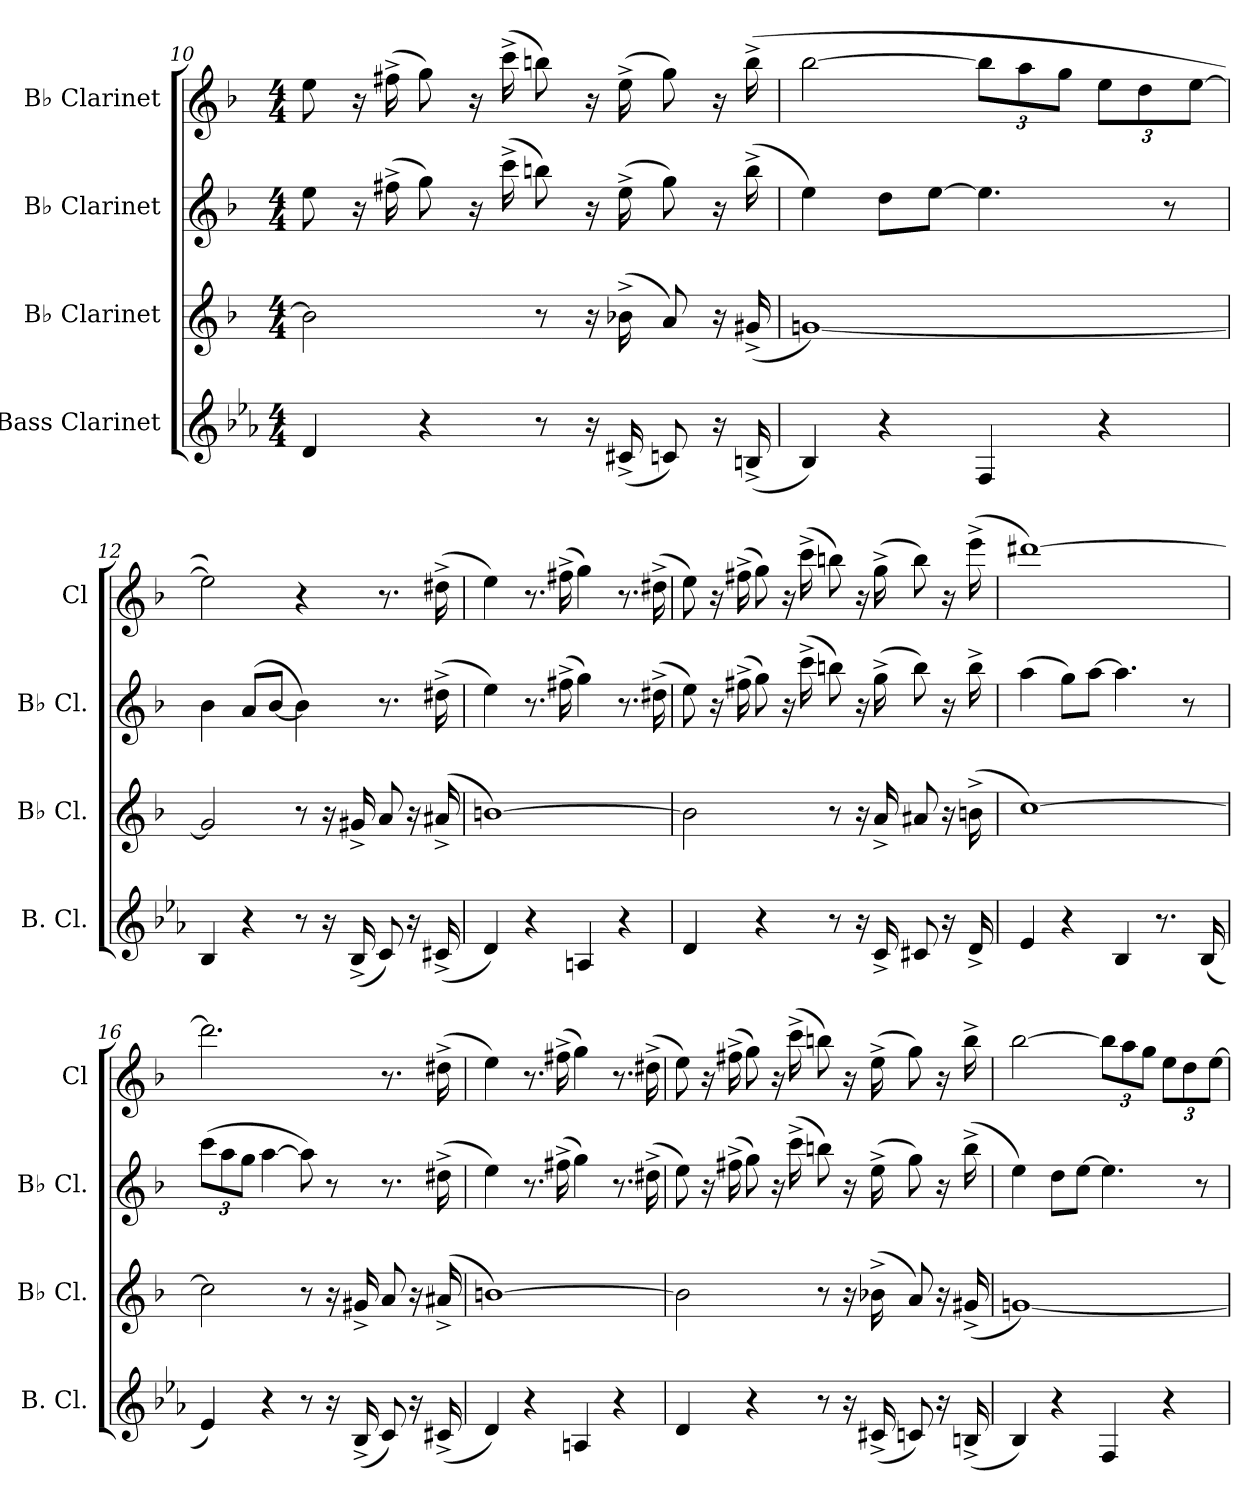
**kern	**kern	**kern	**kern
*part4	*part3	*part2	*part1
*staff4	*staff3	*staff2	*staff1
*I"Bass Clarinet	*I"B♭ Clarinet	*I"B♭ Clarinet	*I"B♭ Clarinet
*I'B. Cl.	*I'B♭ Cl.	*I'B♭ Cl.	*I'Cl
!!LO:PB:g=z
*clefG2	*clefG2	*clefG2	*clefG2
*ITrd8c14	*ITrd1c2	*ITrd1c2	*ITrd1c2
*k[b-e-a-]	*k[b-e-a-]	*k[b-e-a-]	*k[b-e-a-]
*M4/4	*M4/4	*M4/4	*M4/4
=10	=10	=10	=10
4D/	2a\]	8dd\	8dd\
.	.	16r	16r
.	.	(16een^\	(16een^\
4r	.	8ff\)	8ff\)
.	.	16r	16r
.	.	(16bb-^\	(16bb-^\
8r	8r	8aan\)	8aan\)
16r	16r	16r	16r
(16C#X^/	(16a-X^\	(16dd^\	(16dd^\
8Cn/)	8g/)	8ff\)	8ff\)
16r	16r	16r	16r
(16BBn^/	(16f#X^/	(16aa^\	(16aa^\
=11	=11	=11	=11
4BB-/)	[1fn)	4dd\)	[2aa-\
4r	.	8cc\L	.
.	.	[8dd\J	.
*	*	*	*Xbrackettup
4FF/	.	4.dd\]	12aa-\L]
.	.	.	12gg\
.	.	.	12ff\J
4r	.	.	12dd\L
.	.	.	12cc\
.	.	8r	.
.	.	.	[12dd\J
=12	=12	=12	=12
4BB-/	2f/]	4a-\	2dd\])
4r	.	(8g/L	.
.	.	[8a-/J	.
8r	8r	4a-\])	4r
16r	16r	.	.
(16BB-^/	16f#X^/	.	.
8C/)	8g/	8.r	8.r
16r	16r	.	.
(16C#X^/	(16g#X^/	(16cc#X^\	(16cc#X^\
!!LO:LB:g=z
=13	=13	=13	=13
4D/)	[1an)	4dd\)	4dd\)
4r	.	8.r	8.r
.	.	(16een^\	(16een^\
4AAn/	.	4ff\)	4ff\)
4r	.	8.r	8.r
.	.	(16cc#X^\	(16cc#X^\
=14	=14	=14	=14
4D/	2a\]	8dd\)	8dd\)
.	.	16r	16r
.	.	(16een^\	(16een^\
4r	.	8ff\)	8ff\)
.	.	16r	16r
.	.	(16bb-^\	(16bb-^\
8r	8r	8aan\)	8aan\)
16r	16r	16r	16r
16C^/	16g^/	(16ff^\	(16ff^\
8C#X/	8g#X/	8aa\)	8aa\)
16r	16r	16r	16r
16D^/	(16an^\	16aa^\	(16ddd^\
=15	=15	=15	=15
4E-/	[1b-)	(4gg\	[1ccc#X)
4r	.	8ff\L)	.
.	.	[8gg\J	.
4BB-/	.	4.gg\]	.
8.r	.	.	.
.	.	8r	.
(16BB-/	.	.	.
!!LO:LB:g=z
=16	=16	=16	=16
*	*	*Xbrackettup	*
4E-/)	2b-\]	(12bb-\L	2.ccc#\]
.	.	12gg\	.
.	.	12ff\J	.
4r	.	[4gg\	.
8r	8r	8gg\])	.
16r	16r	8r	.
(16BB-^/	16f#X^/	.	.
8C/)	8g/	8.r	8.r
16r	16r	.	.
(16C#X^/	(16g#X^/	(16cc#X^\	(16cc#X^\
=17	=17	=17	=17
4D/)	[1an)	4dd\)	4dd\)
4r	.	8.r	8.r
.	.	(16een^\	(16een^\
4AAn/	.	4ff\)	4ff\)
4r	.	8.r	8.r
.	.	(16cc#X^\	(16cc#X^\
=18	=18	=18	=18
4D/	2a\]	8dd\)	8dd\)
.	.	16r	16r
.	.	(16een^\	(16een^\
4r	.	8ff\)	8ff\)
.	.	16r	16r
.	.	(16bb-^\	(16bb-^\
8r	8r	8aan\)	8aan\)
16r	16r	16r	16r
(16C#X^/	(16a-X^\	(16dd^\	(16dd^\
8Cn/)	8g/)	8ff\)	8ff\)
16r	16r	16r	16r
(16BBn^/	(16f#X^/	(16aa^\	16aa^\
!!LO:PB:g=z
=19	=19	=19	=19
4BB-/)	[1fn)	4dd\)	[2aa-\
4r	.	8cc\L	.
.	.	[8dd\J	.
4FF/	.	4.dd\]	12aa-\L]
.	.	.	12gg\
.	.	.	12ff\J
4r	.	.	12dd\L
.	.	.	12cc\
.	.	8r	.
.	.	.	[12dd\J
=	=	=	=
*-	*-	*-	*-
